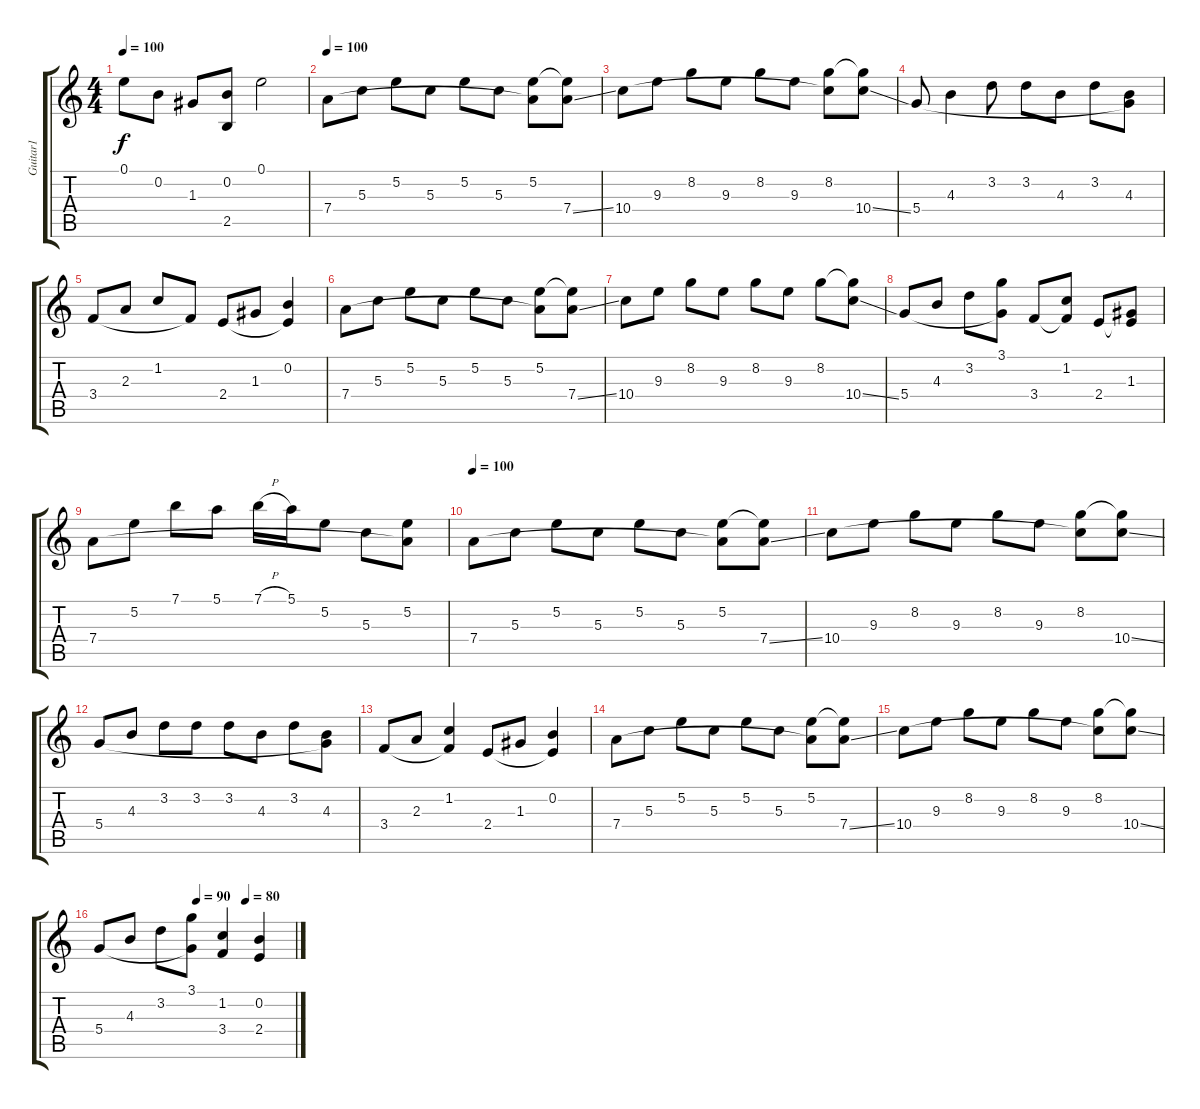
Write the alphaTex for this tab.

\track ("Guitar1" "Guitar1") {instrument overdrivenguitar}
\staff {score tabs}
\tuning (E4 B3 G3 D3 A2 E2) {hide}
\ts (4 4)
\tempo 100
\clef g2
\ks c
0.1.8{dy f} 0.2.8 1.3.8 (0.2 2.5{t}).8 0.1.2 |
\tempo 100
7.4.8{balance 4 instrument acousticguitarsteel} 5.3.8 5.2.8 5.3.8 5.2.8 5.3.8 (5.2 7.4{t}).8 (5.2{t} 7.4{ss}).8 |
10.4.8 9.3.8 8.2.8 9.3.8 8.2.8 9.3.8 (8.2 10.4{t}).8 (8.2{t} 10.4{ss}).8 |
5.4.8 4.3.4 3.2.8 3.2.8 4.3.8 3.2.8 (4.3 5.4{t}).8 |
3.4.8 2.3.8 1.2.8 3.4{t}.8 2.4.8 1.3.8 (0.2 2.4{t}).4 |
7.4.8 5.3.8 5.2.8 5.3.8 5.2.8 5.3.8 (5.2 7.4{t}).8 (5.2{t} 7.4{ss}).8 |
10.4.8 9.3.8 8.2.8 9.3.8 8.2.8 9.3.8 8.2.8 (8.2{t} 10.4{ss}).8 |
5.4.8 4.3.8 3.2.8 (3.1 5.4{t}).8 3.4.8 (1.2 3.4{t}).8 2.4.8 (1.3 2.4{t}).8 |
7.4.8 5.2.8 7.1.8 5.1.8 7.1{h}.16 5.1.16 5.2.8 5.3.8 (5.2 7.4{t}).8 |
\tempo 100
7.4.8{balance 4 instrument acousticguitarsteel} 5.3.8 5.2.8 5.3.8 5.2.8 5.3.8 (5.2 7.4{t}).8 (5.2{t} 7.4{ss}).8 |
10.4.8 9.3.8 8.2.8 9.3.8 8.2.8 9.3.8 (8.2 10.4{t}).8 (8.2{t} 10.4{ss}).8 |
5.4.8 4.3.8 3.2.8 3.2.8 3.2.8 4.3.8 3.2.8 (4.3 5.4{t}).8 |
3.4.8 2.3.8 (1.2 3.4{t}).4 2.4.8 1.3.8 (0.2 2.4{t}).4 |
7.4.8 5.3.8 5.2.8 5.3.8 5.2.8 5.3.8 (5.2 7.4{t}).8 (5.2{t} 7.4{ss}).8 |
10.4.8 9.3.8 8.2.8 9.3.8 8.2.8 9.3.8 (8.2 10.4{t}).8 (8.2{t} 10.4{ss}).8 |
\tempo (90 0.5)
\tempo (80 0.75)
5.4.8 4.3.8 3.2.8 (3.1 5.4{t}).8 (1.2 3.4).4 (0.2 2.4).4
